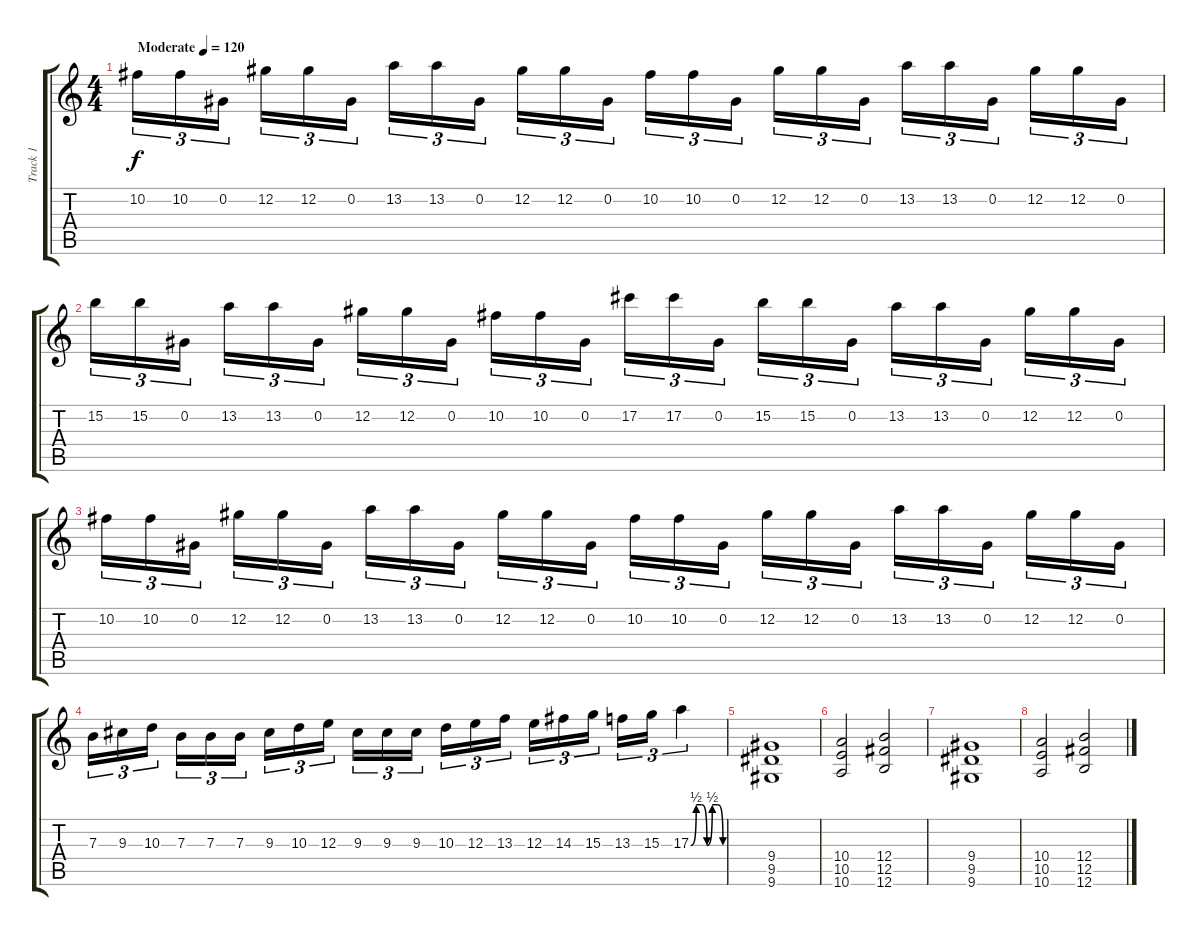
\track ("Track 1" "Track 1") {instrument distortionguitar}
\staff {score tabs}
\tuning (Db4 Ab3 E3 B2 Gb2 B1) {hide}
\ts (4 4)
\tempo (120 "Moderate")
\clef g2
\ks c
10.2.16{tu (3 2) dy f instrument distortionguitar} 10.2.16{tu (3 2)} 0.2.16{tu (3 2) beam splitsecondary} 12.2.16{tu (3 2)} 12.2.16{tu (3 2)} 0.2.16{tu (3 2)} 13.2.16{tu (3 2)} 13.2.16{tu (3 2)} 0.2.16{tu (3 2) beam splitsecondary} 12.2.16{tu (3 2)} 12.2.16{tu (3 2)} 0.2.16{tu (3 2)} 10.2.16{tu (3 2)} 10.2.16{tu (3 2)} 0.2.16{tu (3 2) beam splitsecondary} 12.2.16{tu (3 2)} 12.2.16{tu (3 2)} 0.2.16{tu (3 2)} 13.2.16{tu (3 2)} 13.2.16{tu (3 2)} 0.2.16{tu (3 2) beam splitsecondary} 12.2.16{tu (3 2)} 12.2.16{tu (3 2)} 0.2.16{tu (3 2)} |
15.2.16{tu (3 2)} 15.2.16{tu (3 2)} 0.2.16{tu (3 2) beam splitsecondary} 13.2.16{tu (3 2)} 13.2.16{tu (3 2)} 0.2.16{tu (3 2)} 12.2.16{tu (3 2)} 12.2.16{tu (3 2)} 0.2.16{tu (3 2) beam splitsecondary} 10.2.16{tu (3 2)} 10.2.16{tu (3 2)} 0.2.16{tu (3 2)} 17.2.16{tu (3 2)} 17.2.16{tu (3 2)} 0.2.16{tu (3 2) beam splitsecondary} 15.2.16{tu (3 2)} 15.2.16{tu (3 2)} 0.2.16{tu (3 2)} 13.2.16{tu (3 2)} 13.2.16{tu (3 2)} 0.2.16{tu (3 2) beam splitsecondary} 12.2.16{tu (3 2)} 12.2.16{tu (3 2)} 0.2.16{tu (3 2)} |
10.2.16{tu (3 2)} 10.2.16{tu (3 2)} 0.2.16{tu (3 2) beam splitsecondary} 12.2.16{tu (3 2)} 12.2.16{tu (3 2)} 0.2.16{tu (3 2)} 13.2.16{tu (3 2)} 13.2.16{tu (3 2)} 0.2.16{tu (3 2) beam splitsecondary} 12.2.16{tu (3 2)} 12.2.16{tu (3 2)} 0.2.16{tu (3 2)} 10.2.16{tu (3 2)} 10.2.16{tu (3 2)} 0.2.16{tu (3 2) beam splitsecondary} 12.2.16{tu (3 2)} 12.2.16{tu (3 2)} 0.2.16{tu (3 2)} 13.2.16{tu (3 2)} 13.2.16{tu (3 2)} 0.2.16{tu (3 2) beam splitsecondary} 12.2.16{tu (3 2)} 12.2.16{tu (3 2)} 0.2.16{tu (3 2)} |
7.3.16{tu (3 2)} 9.3.16{tu (3 2)} 10.3.16{tu (3 2) beam splitsecondary} 7.3.16{tu (3 2)} 7.3.16{tu (3 2)} 7.3.16{tu (3 2)} 9.3.16{tu (3 2)} 10.3.16{tu (3 2)} 12.3.16{tu (3 2) beam splitsecondary} 9.3.16{tu (3 2)} 9.3.16{tu (3 2)} 9.3.16{tu (3 2)} 10.3.16{tu (3 2)} 12.3.16{tu (3 2)} 13.3.16{tu (3 2) beam splitsecondary} 12.3.16{tu (3 2)} 14.3.16{tu (3 2)} 15.3.16{tu (3 2)} 13.3.16{tu (3 2)} 15.3.16{tu (3 2)} 17.3{be (custom 0 0 10 2 20 2 30 0 40 2 50 2 60 0)}.4{tu (3 2)} |
(9.4 9.5 9.6).1 |
(10.4 10.5 10.6).2 (12.4 12.5 12.6).2 |
(9.4 9.5 9.6).1 |
(10.4 10.5 10.6).2 (12.4 12.5 12.6).2
